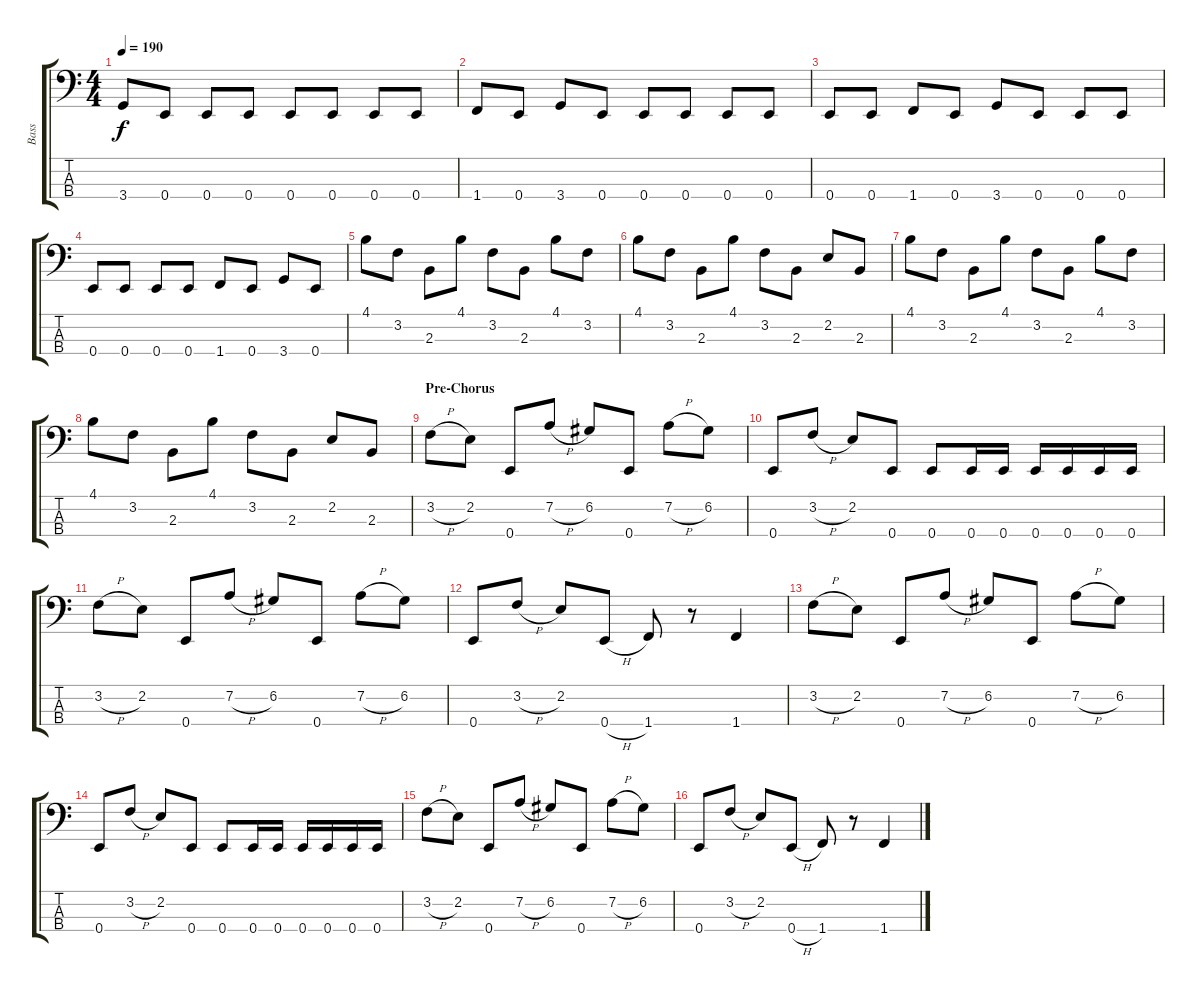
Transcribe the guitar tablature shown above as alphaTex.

\track ("Bass" "Bass") {instrument electricbassfinger}
\staff {score tabs}
\tuning (G2 D2 A1 E1) {hide}
\ts (4 4)
\tempo 190
\clef f4
\ks c
3.4.8{dy f} 0.4.8 0.4.8 0.4.8 0.4.8 0.4.8 0.4.8 0.4.8 |
1.4.8 0.4.8 3.4.8 0.4.8 0.4.8 0.4.8 0.4.8 0.4.8 |
0.4.8 0.4.8 1.4.8 0.4.8 3.4.8 0.4.8 0.4.8 0.4.8 |
0.4.8 0.4.8 0.4.8 0.4.8 1.4.8 0.4.8 3.4.8 0.4.8 |
4.1.8 3.2.8 2.3.8 4.1.8 3.2.8 2.3.8 4.1.8 3.2.8 |
4.1.8 3.2.8 2.3.8 4.1.8 3.2.8 2.3.8 2.2.8 2.3.8 |
4.1.8 3.2.8 2.3.8 4.1.8 3.2.8 2.3.8 4.1.8 3.2.8 |
4.1.8 3.2.8 2.3.8 4.1.8 3.2.8 2.3.8 2.2.8 2.3.8 |
\section ("" "Pre-Chorus")
3.2{h}.8 2.2.8 0.4.8 7.2{h}.8 6.2.8 0.4.8 7.2{h}.8 6.2.8 |
0.4.8 3.2{h}.8 2.2.8 0.4.8 0.4.8 0.4.16 0.4.16 0.4.16 0.4.16 0.4.16 0.4.16 |
3.2{h}.8 2.2.8 0.4.8 7.2{h}.8 6.2.8 0.4.8 7.2{h}.8 6.2.8 |
0.4.8 3.2{h}.8 2.2.8 0.4{h}.8 1.4.8 r.8 1.4.4 |
3.2{h}.8 2.2.8 0.4.8 7.2{h}.8 6.2.8 0.4.8 7.2{h}.8 6.2.8 |
0.4.8 3.2{h}.8 2.2.8 0.4.8 0.4.8 0.4.16 0.4.16 0.4.16 0.4.16 0.4.16 0.4.16 |
3.2{h}.8 2.2.8 0.4.8 7.2{h}.8 6.2.8 0.4.8 7.2{h}.8 6.2.8 |
0.4.8 3.2{h}.8 2.2.8 0.4{h}.8 1.4.8 r.8 1.4.4
